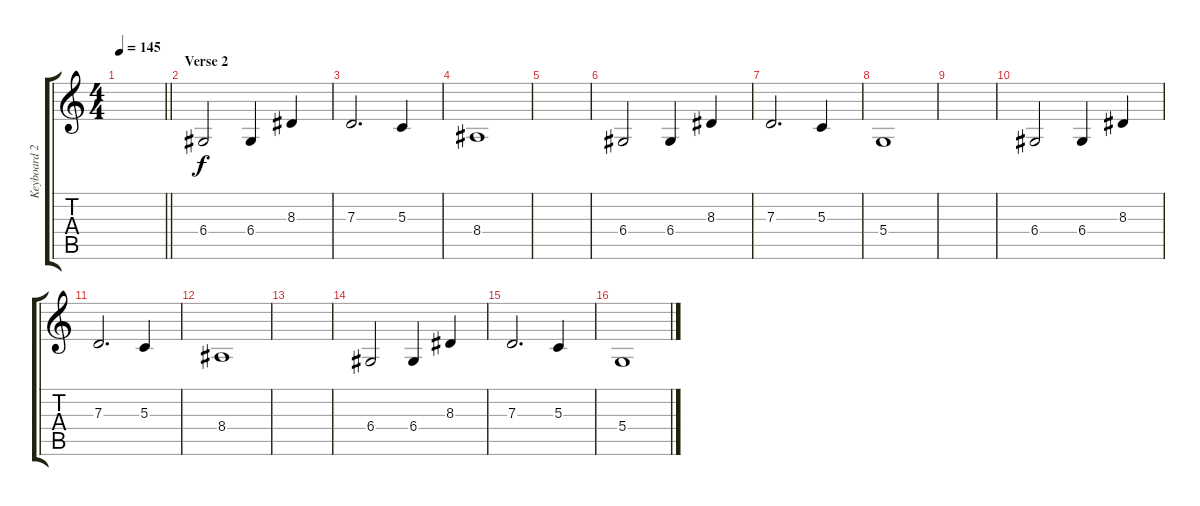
\track ("Keyboard 2" "Keyboard 2") {instrument stringensemble1}
\staff {score tabs}
\tuning (E4 B3 G3 D3 A2 E2) {hide}
\ts (4 4)
\tempo 145
\clef g2
\barLineRight lightlight
\ks c
|
\section ("" "Verse 2")
6.4.2{volume 12} 6.4.4 8.3.4 |
7.3.2{d} 5.3.4 |
8.4.1 |
|
6.4.2 6.4.4 8.3.4 |
7.3.2{d} 5.3.4 |
5.4.1 |
|
6.4.2 6.4.4 8.3.4 |
7.3.2{d} 5.3.4 |
8.4.1 |
|
6.4.2 6.4.4 8.3.4 |
7.3.2{d} 5.3.4 |
5.4.1
